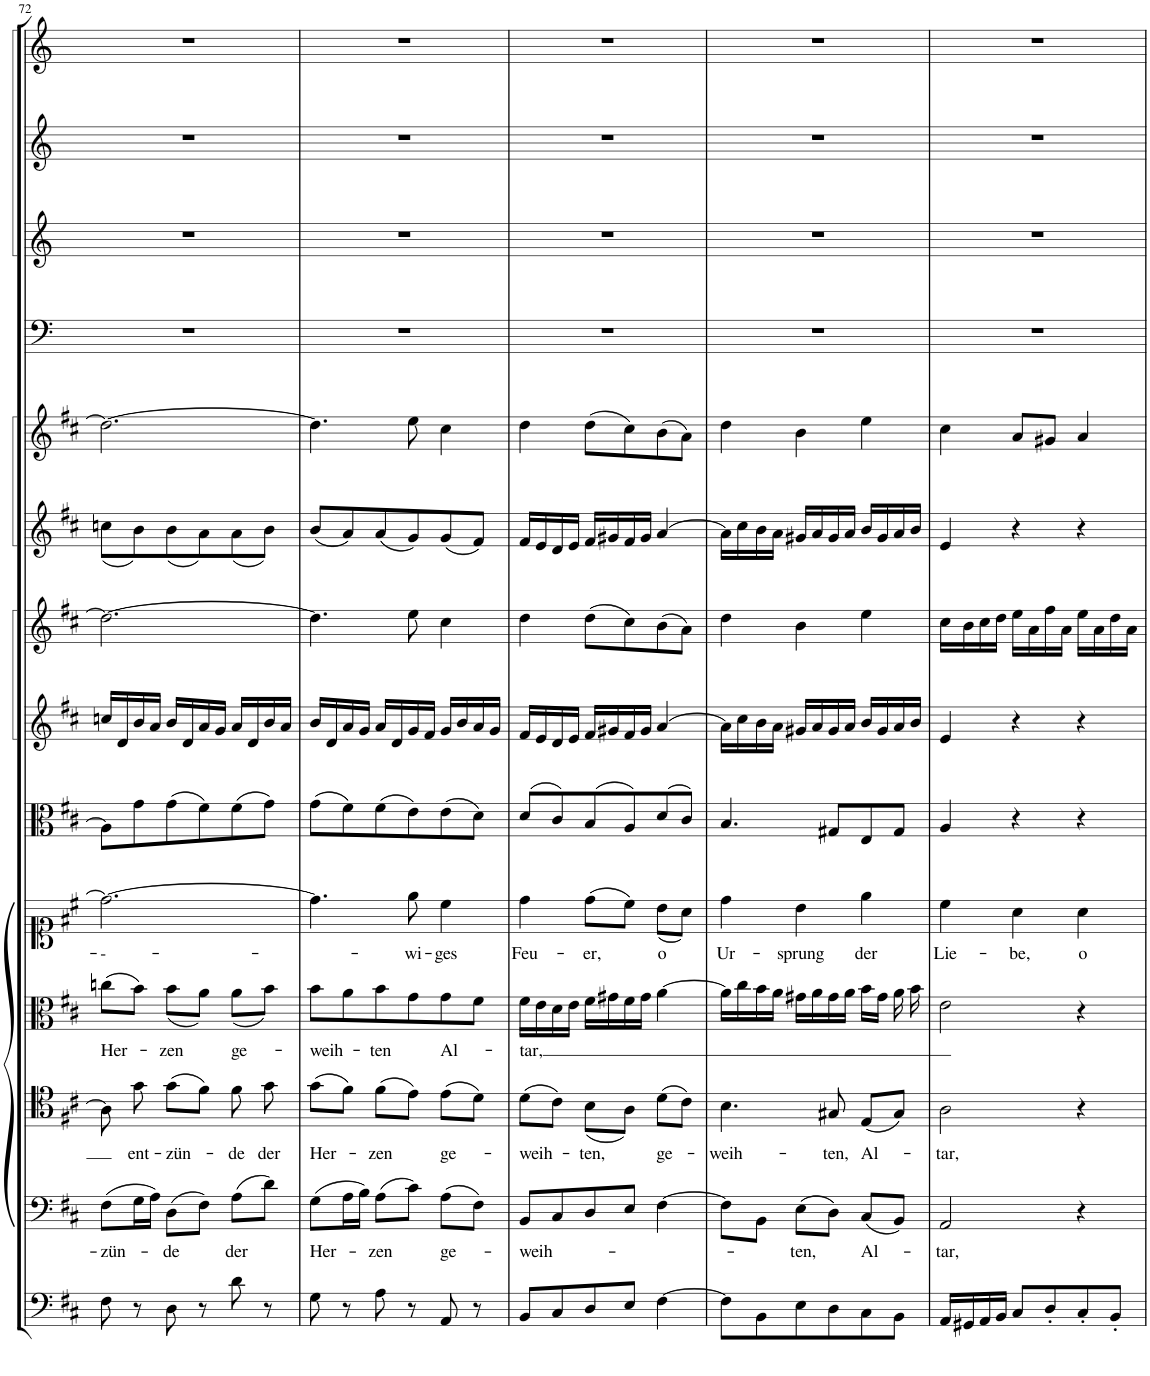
**kern	**kern	**text	**kern	**text	**kern	**text	**kern	**text	**kern	**kern	**kern	**kern	**kern	**kern	**kern	**kern	**kern
*part14	*part13	*part13	*part12	*part12	*part11	*part11	*part10	*part10	*part9	*part8	*part7	*part6	*part5	*part4	*part3	*part2	*part1
*staff14	*staff13	*staff13	*staff12	*staff12	*staff11	*staff11	*staff10	*staff10	*staff9	*staff8	*staff7	*staff6	*staff5	*staff4	*staff3	*staff2	*staff1
*I"Continuo.	*I"Basso	*	*I"Tenore	*	*I"Alto	*	*I"Soprano	*	*I"Viola.	*I"Violino II	*I"Violino I.	*I"Oboe II	*I"Oboe I.	*I"Timpani.	*I"Tromba III.	*I"Tromba II.	*I"Tromba I.
*	*	*	*	*	*	*	*	*	*I'Vla	*	*I'Vln	*I'Ob	*I'Ob	*I'Timp	*	*	*
!!LO:PB:g=z
*clefF4	*clefF4	*	*clefC4	*	*clefC3	*	*clefC1	*	*clefC3	*clefG2	*clefG2	*clefG2	*clefG2	*clefF4	*clefG2	*clefG2	*clefG2
*	*	*	*	*	*	*	*	*	*	*	*	*	*	*Trd-1c-2	*Trd-1c-2	*Trd-1c-2	*Trd-1c-2
*k[f#c#]	*k[f#c#]	*	*k[f#c#]	*	*k[f#c#]	*	*k[f#c#]	*	*k[f#c#]	*k[f#c#]	*k[f#c#]	*k[f#c#]	*k[f#c#]	*k[]	*k[]	*k[]	*k[]
*M3/4	*M3/4	*	*M3/4	*	*M3/4	*	*M3/4	*	*M3/4	*M3/4	*M3/4	*M3/4	*M3/4	*M3/4	*M3/4	*M3/4	*M3/4
=72	=72	=72	=72	=72	=72	=72	=72	=72	=72	=72	=72	=72	=72	=72	=72	=72	=72
!	!	!LO:LY:b	!	!	!	!LO:LY:b	!	!LO:LY:b	!	!	!	!	!	!	!	!	!
8F#\	(>8F#\L	zün-	8A\]	.	(>8ccn\L	-Her-	2.dd\_	---	8A\L]	16ccn/LL	2.dd\_	(<8ccn\L	2.dd\_	2.r	2.r	2.r	2.r
.	.	.	.	.	.	.	.	.	.	16d/	.	.	.	.	.	.	.
!	!	!	!	!LO:LY:b	!	!	!	!	!	!	!	!	!	!	!	!	!
8r	16G\L	.	8g\	ent-	8b\J)	.	.	.	8g\	16b/	.	8b\)	.	.	.	.	.
.	16A\JJ)	.	.	.	.	.	.	.	.	16a/JJ	.	.	.	.	.	.	.
!	!	!LO:LY:b	!	!LO:LY:b	!	!LO:LY:b	!	!	!	!	!	!	!	!	!	!	!
8D\	(>8D\L	de	(>8g\L	-zün-	(<8b\L	zen	.	.	(>8g\	16b/LL	.	(<8b\	.	.	.	.	.
.	.	.	.	.	.	.	.	.	.	16d/	.	.	.	.	.	.	.
8r	8F#\J)	.	8f#\J)	.	8a\J)	.	.	.	8f#\)	16a/	.	8a\)	.	.	.	.	.
.	.	.	.	.	.	.	.	.	.	16g/JJ	.	.	.	.	.	.	.
!	!	!LO:LY:b	!	!LO:LY:b	!	!LO:LY:b	!	!	!	!	!	!	!	!	!	!	!
8d\	(>8A\L	der	8f#\	de	(<8a\L	ge-	.	.	(>8f#\	16a/LL	.	(<8a\	.	.	.	.	.
.	.	.	.	.	.	.	.	.	.	16d/	.	.	.	.	.	.	.
!	!	!	!	!LO:LY:b	!	!	!	!	!	!	!	!	!	!	!	!	!
8r	8d\J)	.	8g\	der	8b\J)	.	.	.	8g\J)	16b/	.	8b\J)	.	.	.	.	.
.	.	.	.	.	.	.	.	.	.	16a/JJ	.	.	.	.	.	.	.
=73	=73	=73	=73	=73	=73	=73	=73	=73	=73	=73	=73	=73	=73	=73	=73	=73	=73
!	!	!LO:LY:b	!	!LO:LY:b	!	!LO:LY:b	!	!	!	!	!	!	!	!	!	!	!
8G\	(>8G\L	Her-	(>8g\L	Her-	8b\L	-weih-	4.dd\]	.	(>8g\L	16b/LL	4.dd\]	(<8b/L	4.dd\]	2.r	2.r	2.r	2.r
.	.	.	.	.	.	.	.	.	.	16d/	.	.	.	.	.	.	.
8r	16A\L	.	8f#\J)	.	8a\	.	.	.	8f#\)	16a/	.	8a/)	.	.	.	.	.
.	16B\JJ)	.	.	.	.	.	.	.	.	16g/JJ	.	.	.	.	.	.	.
!	!	!LO:LY:b	!	!LO:LY:b	!	!LO:LY:b	!	!	!	!	!	!	!	!	!	!	!
8A\	(>8A\L	zen	(>8f#\L	zen	8b\	-ten	.	.	(>8f#\	16a/LL	.	(<8a/	.	.	.	.	.
.	.	.	.	.	.	.	.	.	.	16d/	.	.	.	.	.	.	.
!	!	!	!	!	!	!	!	!LO:LY:b	!	!	!	!	!	!	!	!	!
8r	8c#\J)	.	8e\J)	.	8g\	.	8ee\	wi-	8e\)	16g/	8ee\	8g/)	8ee\	.	.	.	.
.	.	.	.	.	.	.	.	.	.	16f#/JJ	.	.	.	.	.	.	.
!	!	!LO:LY:b	!	!LO:LY:b	!	!LO:LY:b	!	!LO:LY:b	!	!	!	!	!	!	!	!	!
8AA/	(>8A\L	ge-	(>8e\L	ge-	8g\	Al-	4cc#\	-ges	(>8e\	16g/LL	4cc#\	(<8g/	4cc#\	.	.	.	.
.	.	.	.	.	.	.	.	.	.	16b/	.	.	.	.	.	.	.
8r	8F#\J)	.	8d\J)	.	8f#\J	.	.	.	8d\J)	16a/	.	8f#/J)	.	.	.	.	.
.	.	.	.	.	.	.	.	.	.	16g/JJ	.	.	.	.	.	.	.
=74	=74	=74	=74	=74	=74	=74	=74	=74	=74	=74	=74	=74	=74	=74	=74	=74	=74
!	!	!LO:LY:b	!	!LO:LY:b	!	!LO:LY:b	!	!LO:LY:b	!	!	!	!	!	!	!	!	!
8BB/L	8BB/L	-weih-	(>8d\L	-weih-	16f#\LL	-tar,	4dd\	Feu-	(>8d/L	16f#/LL	4dd\	16f#/LL	4dd\	2.r	2.r	2.r	2.r
.	.	.	.	.	16e\	.	.	.	.	16e/	.	16e/	.	.	.	.	.
8C#/	8C#/	.	8c#\J)	.	16d\	.	.	.	8c#/)	16d/	.	16d/	.	.	.	.	.
.	.	.	.	.	16e\JJ	.	.	.	.	16e/JJ	.	16e/JJ	.	.	.	.	.
!	!	!	!	!LO:LY:b	!	!	!	!LO:LY:b	!	!	!	!	!	!	!	!	!
8D/	8D/	.	(<8B\L	-ten,	16f#\LL	.	(>8dd\L	-er,	(>8B/	16f#/LL	(>8dd\L	16f#/LL	(>8dd\L	.	.	.	.
.	.	.	.	.	16g#X\	.	.	.	.	16g#X/	.	16g#X/	.	.	.	.	.
8E/J	8E/J	.	8A\J)	.	16f#\	.	8cc#\J)	.	8A/)	16f#/	8cc#\)	16f#/	8cc#\)	.	.	.	.
.	.	.	.	.	16g#\JJ	.	.	.	.	16g#/JJ	.	16g#/JJ	.	.	.	.	.
!	!	!	!	!LO:LY:b	!	!	!	!LO:LY:b	!	!	!	!	!	!	!	!	!
[4F#\	[4F#\	.	(>8d\L	ge-	[4a\	.	(<8b\L	o	(>8d/	[4a/	(>8b\	[4a/	(>8b\	.	.	.	.
.	.	.	8c#\J)	.	.	.	8a\J)	.	8c#/J)	.	8a\J)	.	8a\J)	.	.	.	.
=75	=75	=75	=75	=75	=75	=75	=75	=75	=75	=75	=75	=75	=75	=75	=75	=75	=75
!	!	!	!	!LO:LY:b	!	!	!	!LO:LY:b	!	!	!	!	!	!	!	!	!
8F#\L]	8F#\L]	.	4.B\	-weih-	16a\LL]	.	4dd\	Ur-	4.B/	16a\LL]	4dd\	16a\LL]	4dd\	2.r	2.r	2.r	2.r
.	.	.	.	.	16cc#\	.	.	.	.	16cc#\	.	16cc#\	.	.	.	.	.
8BB\	8BB\J	.	.	.	16b\	.	.	.	.	16b\	.	16b\	.	.	.	.	.
.	.	.	.	.	16a\JJ	.	.	.	.	16a\JJ	.	16a\JJ	.	.	.	.	.
!	!	!LO:LY:b	!	!	!	!	!	!LO:LY:b	!	!	!	!	!	!	!	!	!
8E\	(>8E\L	-ten,	.	.	16g#X\LL	.	4b\	-sprung	.	16g#X/LL	4b\	16g#X/LL	4b\	.	.	.	.
.	.	.	.	.	16a\	.	.	.	.	16a/	.	16a/	.	.	.	.	.
!	!	!	!	!LO:LY:b	!	!	!	!	!	!	!	!	!	!	!	!	!
8D\	8D\J)	.	8G#X/	-ten,	16g#\	.	.	.	8G#X/L	16g#/	.	16g#/	.	.	.	.	.
.	.	.	.	.	16a\JJ	.	.	.	.	16a/JJ	.	16a/JJ	.	.	.	.	.
!	!	!LO:LY:b	!	!LO:LY:b	!	!	!	!LO:LY:b	!	!	!	!	!	!	!	!	!
8C#\	(<8C#/L	Al-	(<8E/L	Al-	16b\LL	.	4ee\	der	8E/	16b/LL	4ee\	16b/LL	4ee\	.	.	.	.
.	.	.	.	.	16g#\JJ	.	.	.	.	16g#/	.	16g#/	.	.	.	.	.
8BB\J	8BB/J)	.	8G#/J)	.	16a\	.	.	.	8G#/J	16a/	.	16a/	.	.	.	.	.
.	.	.	.	.	16b\	.	.	.	.	16b/JJ	.	16b/JJ	.	.	.	.	.
=76	=76	=76	=76	=76	=76	=76	=76	=76	=76	=76	=76	=76	=76	=76	=76	=76	=76
!	!	!LO:LY:b	!	!LO:LY:b	!	!	!	!LO:LY:b	!	!	!	!	!	!	!	!	!
16AA/LL	2AA/	-tar,	2A\	-tar,	2e\	.	4cc#\	Lie-	4A/	4e/	16cc#\LL	4e/	4cc#\	2.r	2.r	2.r	2.r
16GG#X/	.	.	.	.	.	.	.	.	.	.	16b\	.	.	.	.	.	.
16AA/	.	.	.	.	.	.	.	.	.	.	16cc#\	.	.	.	.	.	.
16BB/JJ	.	.	.	.	.	.	.	.	.	.	16dd\JJ	.	.	.	.	.	.
!	!	!	!	!	!	!	!	!LO:LY:b	!	!	!	!	!	!	!	!	!
8C#/L	.	.	.	.	.	.	4a\	-be,	4r	4r	16ee\LL	4r	8a/L	.	.	.	.
.	.	.	.	.	.	.	.	.	.	.	16a\	.	.	.	.	.	.
8D'/	.	.	.	.	.	.	.	.	.	.	16ff#\	.	8g#X/J	.	.	.	.
.	.	.	.	.	.	.	.	.	.	.	16a\JJ	.	.	.	.	.	.
!	!	!	!	!	!	!	!	!LO:LY:b	!	!	!	!	!	!	!	!	!
8C#'/	4r	.	4r	.	4r	.	4a\	o	4r	4r	16ee\LL	4r	4a/	.	.	.	.
.	.	.	.	.	.	.	.	.	.	.	16a\	.	.	.	.	.	.
8BB'/J	.	.	.	.	.	.	.	.	.	.	16dd\	.	.	.	.	.	.
.	.	.	.	.	.	.	.	.	.	.	16a\JJ	.	.	.	.	.	.
=	=	=	=	=	=	=	=	=	=	=	=	=	=	=	=	=	=
*-	*-	*-	*-	*-	*-	*-	*-	*-	*-	*-	*-	*-	*-	*-	*-	*-	*-
